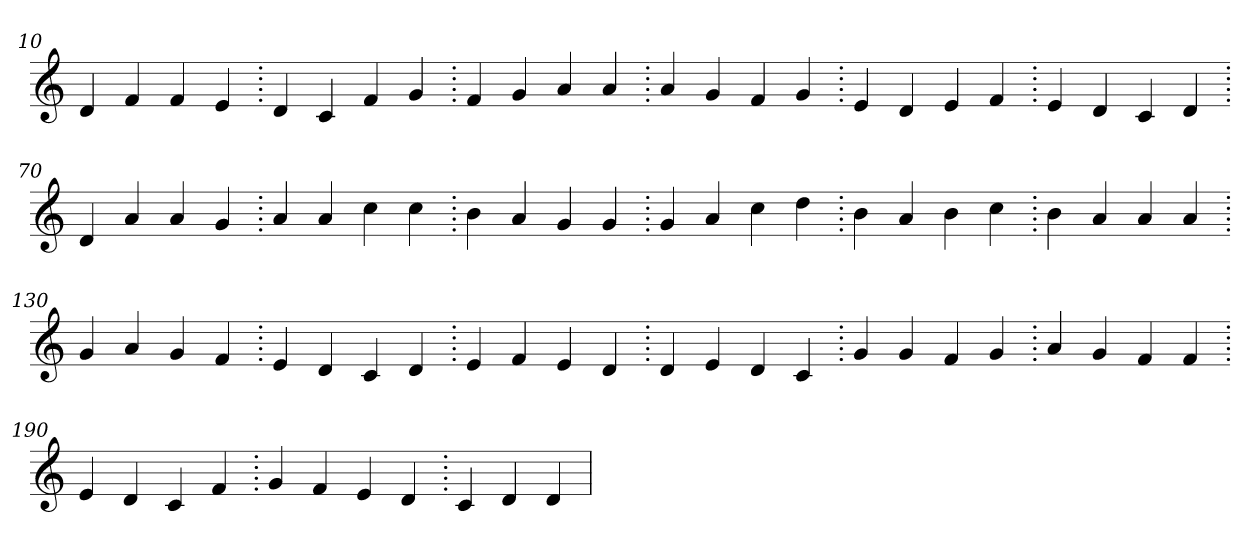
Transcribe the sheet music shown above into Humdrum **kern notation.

**kern
*part1
*staff1
*clefG2
=10.
4d
4f
4f
4e
=20.
4d
4c
4f
4g
=30.
4f
4g
4a
4a
=40.
4a
4g
4f
4g
=50.
4e
4d
4e
4f
=60.
4e
4d
4c
4d
=70.
4d
4a
4a
4g
=80.
4a
4a
4cc
4cc
=90.
4b
4a
4g
4g
=100.
4g
4a
4cc
4dd
=110.
4b
4a
4b
4cc
=120.
4b
4a
4a
4a
=130.
4g
4a
4g
4f
=140.
4e
4d
4c
4d
=150.
4e
4f
4e
4d
=160.
4d
4e
4d
4c
=170.
4g
4g
4f
4g
=180.
4a
4g
4f
4f
=190.
4e
4d
4c
4f
=200.
4g
4f
4e
4d
=210.
4c
4d
4d
=
*-
